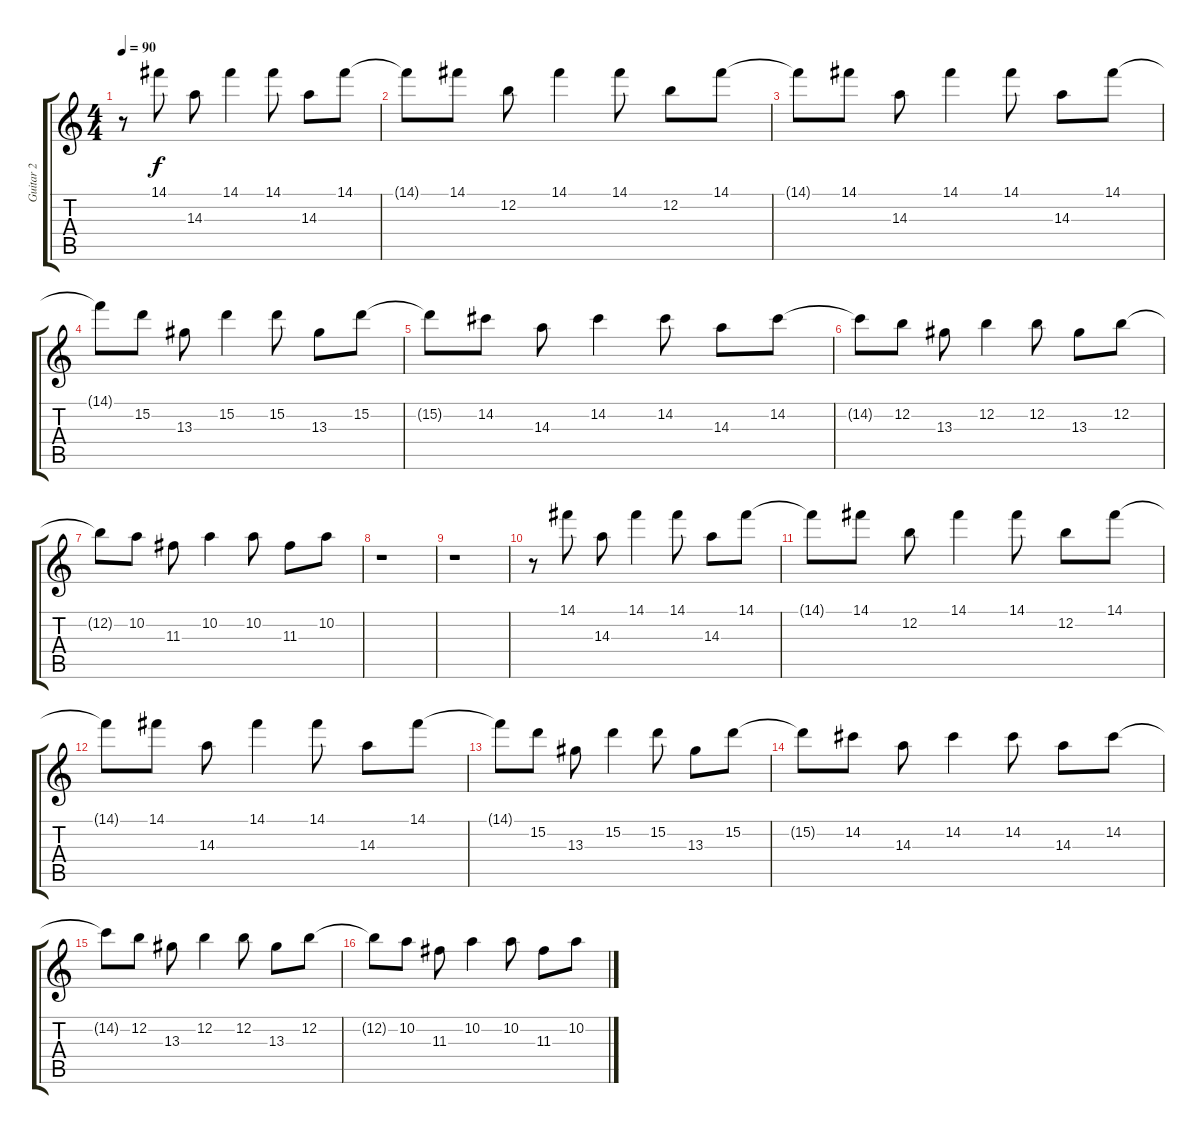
\track ("Guitar 2" "Guitar 2") {instrument acousticguitarsteel}
\staff {score tabs}
\tuning (E4 B3 G3 D3 A2 E2) {hide}
\ts (4 4)
\tempo 90
\clef g2
\ks c
r.8{dy f instrument acousticguitarsteel} 14.1.8 14.3.8 14.1.4 14.1.8 14.3.8 14.1.8 |
14.1{t}.8 14.1.8 12.2.8 14.1.4 14.1.8 12.2.8 14.1.8 |
14.1{t}.8 14.1.8 14.3.8 14.1.4 14.1.8 14.3.8 14.1.8 |
14.1{t}.8 15.2.8 13.3.8 15.2.4 15.2.8 13.3.8 15.2.8 |
15.2{t}.8 14.2.8 14.3.8 14.2.4 14.2.8 14.3.8 14.2.8 |
14.2{t}.8 12.2.8 13.3.8 12.2.4 12.2.8 13.3.8 12.2.8 |
12.2{t}.8 10.2.8 11.3.8 10.2.4 10.2.8 11.3.8 10.2.8 |
r.1 |
r.1 |
r.8 14.1.8 14.3.8 14.1.4 14.1.8 14.3.8 14.1.8 |
14.1{t}.8 14.1.8 12.2.8 14.1.4 14.1.8 12.2.8 14.1.8 |
14.1{t}.8 14.1.8 14.3.8 14.1.4 14.1.8 14.3.8 14.1.8 |
14.1{t}.8 15.2.8 13.3.8 15.2.4 15.2.8 13.3.8 15.2.8 |
15.2{t}.8 14.2.8 14.3.8 14.2.4 14.2.8 14.3.8 14.2.8 |
14.2{t}.8 12.2.8 13.3.8 12.2.4 12.2.8 13.3.8 12.2.8 |
12.2{t}.8 10.2.8 11.3.8 10.2.4 10.2.8 11.3.8 10.2.8
